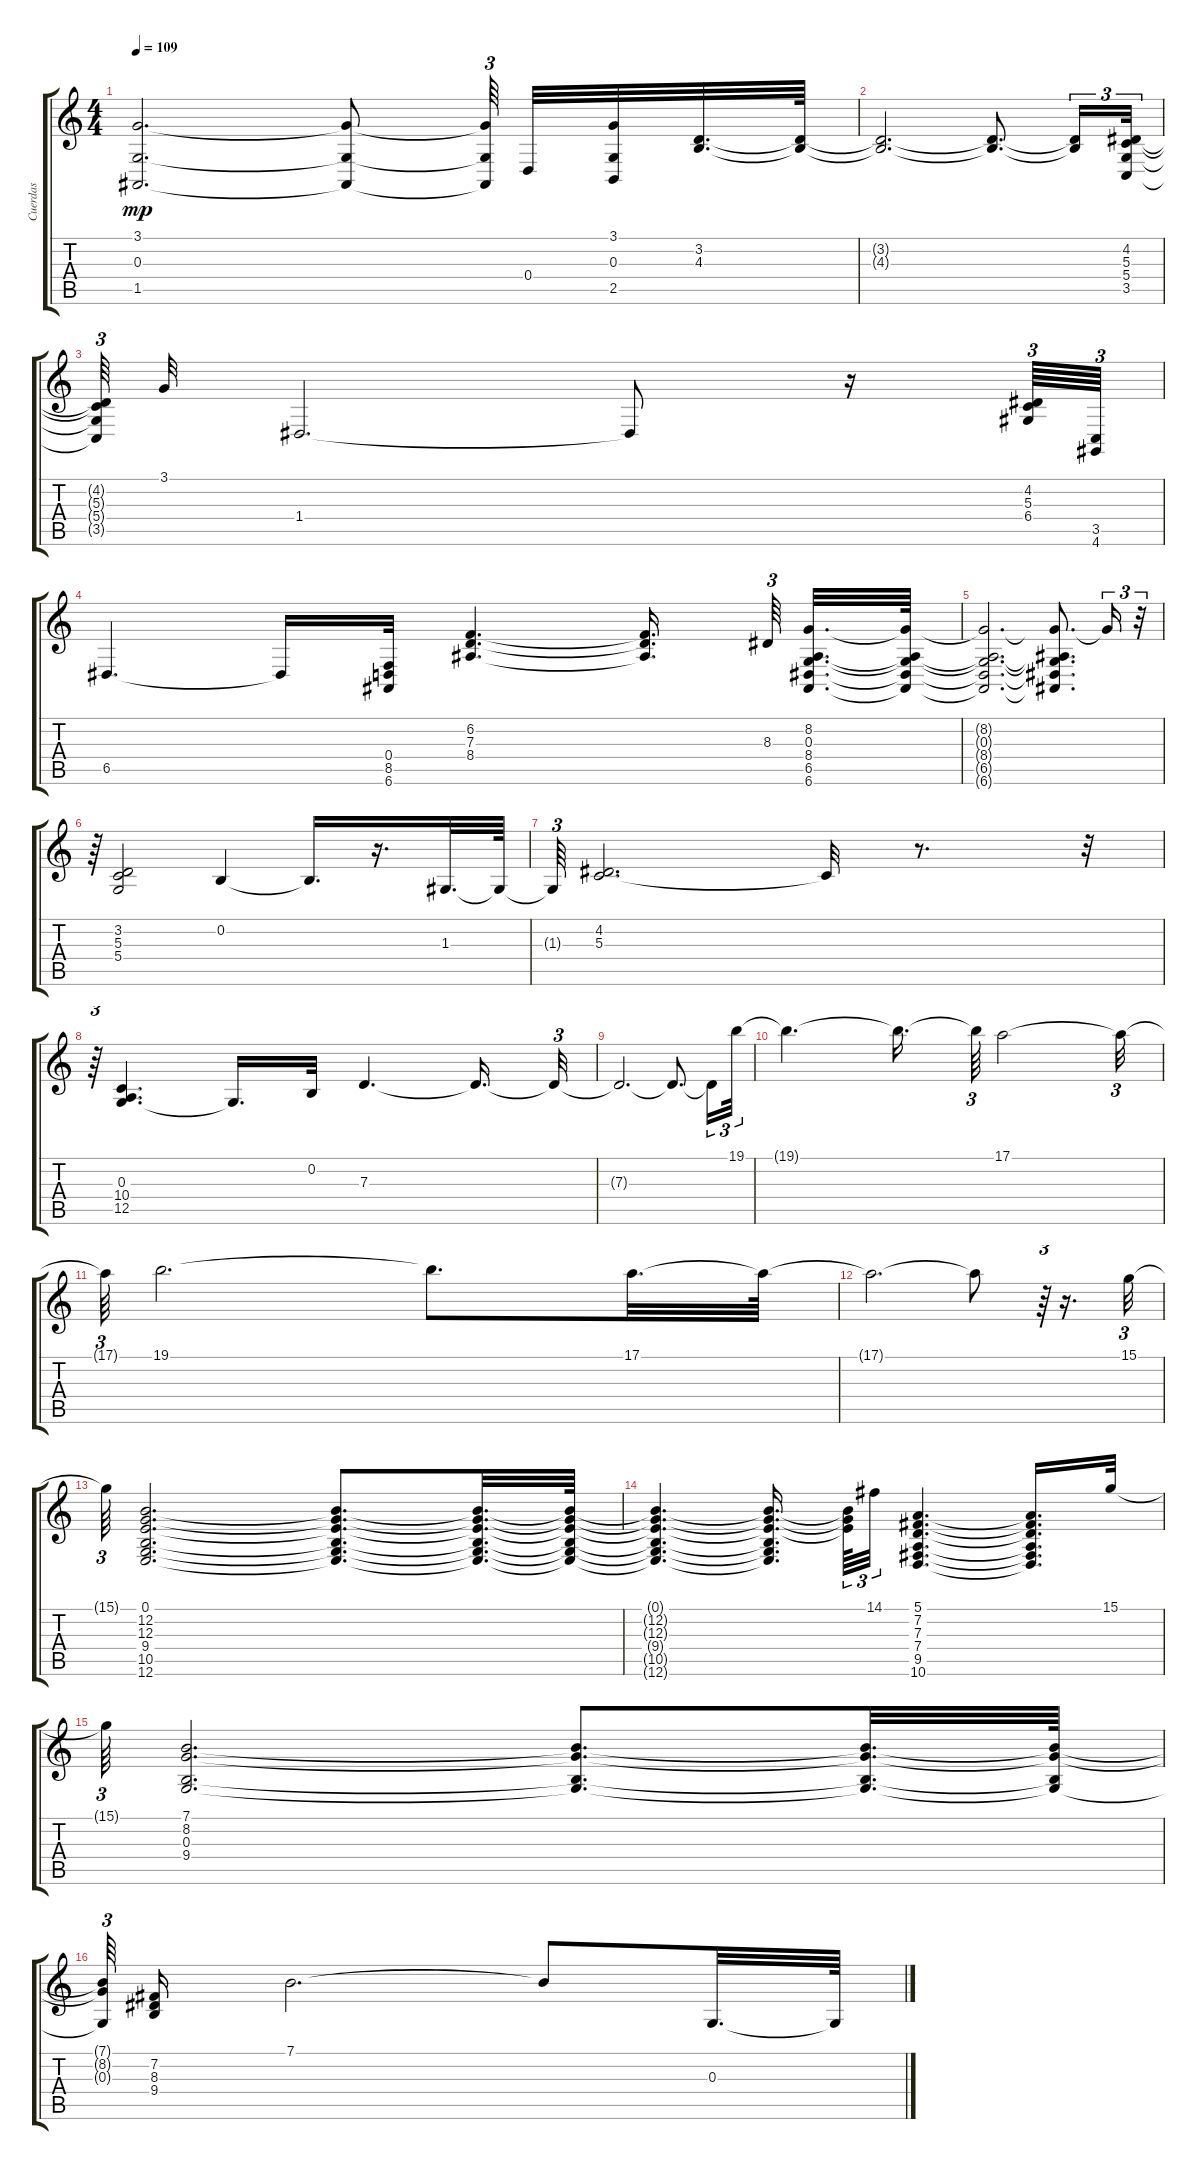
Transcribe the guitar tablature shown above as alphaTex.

\track ("Cuerdas" "Cuerdas") {instrument stringensemble1}
\staff {score tabs}
\tuning (E4 B3 G3 D3 A2 E2) {hide}
\ts (4 4)
\tempo 109
\clef g2
\ks c
(3.1{t} 0.3{t} 1.5{t}).2{d dy mp} (3.1{t} 0.3{t} 1.5{t}).8 (3.1{t} 0.3{t} 1.5{t}).64{tu (3 2) beam splitsecondary} 0.4.32 (3.1 0.3 2.5).32 (3.2 4.3).32{d} (3.2{t} 4.3{t}).64 |
(3.2{t} 4.3{t}).2{d} (3.2{t} 4.3{t}).8{d} (3.2{t} 4.3{t}).16{tu (3 2)} (4.2 5.3 5.4 3.5).32{tu (3 2)} |
(4.2{t} 5.3{t} 5.4{t} 3.5{t}).64{tu (3 2)} 3.1.32 1.4.2{d} 1.4{t}.8 r.16 (4.2 5.3 6.4).64{tu (3 2)} (3.5 4.6).64{tu (3 2)} |
6.5.4{d} 6.5{t}.16 (0.4 8.5 6.6).32 (6.2 7.3 8.4).4{d} (6.2{t} 7.3{t} 8.4{t}).16{d beam splitsecondary} 8.3.64{tu (3 2) beam splitsecondary} (8.2 0.3 8.4 6.5 6.6).32{d} (8.2{t} 0.3{t} 8.4{t} 6.5{t} 6.6{t}).64 |
(8.2{t} 0.3{t} 8.4{t} 6.5{t} 6.6{t}).2{d} (8.2{t} 0.3{t} 8.4{t} 6.5{t} 6.6{t}).8{d} 8.2{t}.16{tu (3 2)} r.32{tu (3 2)} |
r.64{tu (3 2)} (3.2 5.3 5.4).2 0.2.4 0.2{t}.16{d} r.16{d} 1.3.32{d} 1.3{t}.64 |
1.3{t}.64{tu (3 2)} (4.2 5.3).2{d} 5.3{t}.32 r.8{d} r.32{tu (3 2)} |
r.64{tu (3 2)} (0.3 10.4 12.5).4{d} 0.3{t}.16{d} 0.2.32 7.3.4{d} 7.3{t}.16{d} 7.3{t}.32{tu (3 2)} |
7.3{t}.2{d} 7.3{t}.8{d} 7.3{t}.16{tu (3 2)} 19.1.32{tu (3 2)} |
19.1{t}.4{d} 19.1{t}.16{d} 19.1{t}.64{tu (3 2)} 17.1.2 17.1{t}.32{tu (3 2)} |
17.1{t}.64{tu (3 2)} 19.1.2{d} 19.1{t}.8{d} 17.1.32{d} 17.1{t}.64 |
17.1{t}.2{d} 17.1{t}.8 r.64{tu (3 2)} r.16{d} 15.1.32{tu (3 2)} |
15.1{t}.64{tu (3 2)} (0.1 12.2 12.3 9.4 10.5 12.6).2{d} (0.1{t} 12.2{t} 12.3{t} 9.4{t} 10.5{t} 12.6{t}).8{d} (0.1{t} 12.2{t} 12.3{t} 9.4{t} 10.5{t} 12.6{t}).32{d} (0.1{t} 12.2{t} 12.3{t} 9.4{t} 10.5{t} 12.6{t}).64 |
(0.1{t} 12.2{t} 12.3{t} 9.4{t} 10.5{t} 12.6{t}).4{d} (0.1{t} 12.2{t} 12.3{t} 9.4{t} 10.5{t} 12.6{t}).16{d beam splitsecondary} (0.1{t} 12.2{t} 12.3{t}).64{tu (3 2)} 14.1.32{tu (3 2)} (5.1 7.2 7.3 7.4 9.5 10.6).4{d} (5.1{t} 7.2{t} 7.3{t} 7.4{t} 9.5{t} 10.6{t}).16{d} 15.1.32 |
15.1{t}.64{tu (3 2)} (7.1 8.2 0.3 9.4).2{d} (7.1{t} 8.2{t} 0.3{t} 9.4{t}).8{d} (7.1{t} 8.2{t} 0.3{t} 9.4{t}).32{d} (7.1{t} 8.2{t} 0.3{t} 9.4{t}).64 |
(7.1{t} 8.2{t} 0.3{t}).64{tu (3 2)} (7.2 8.3 9.4).16 7.1.2{d} 7.1{t}.8 0.3.32{d} 0.3{t}.64
